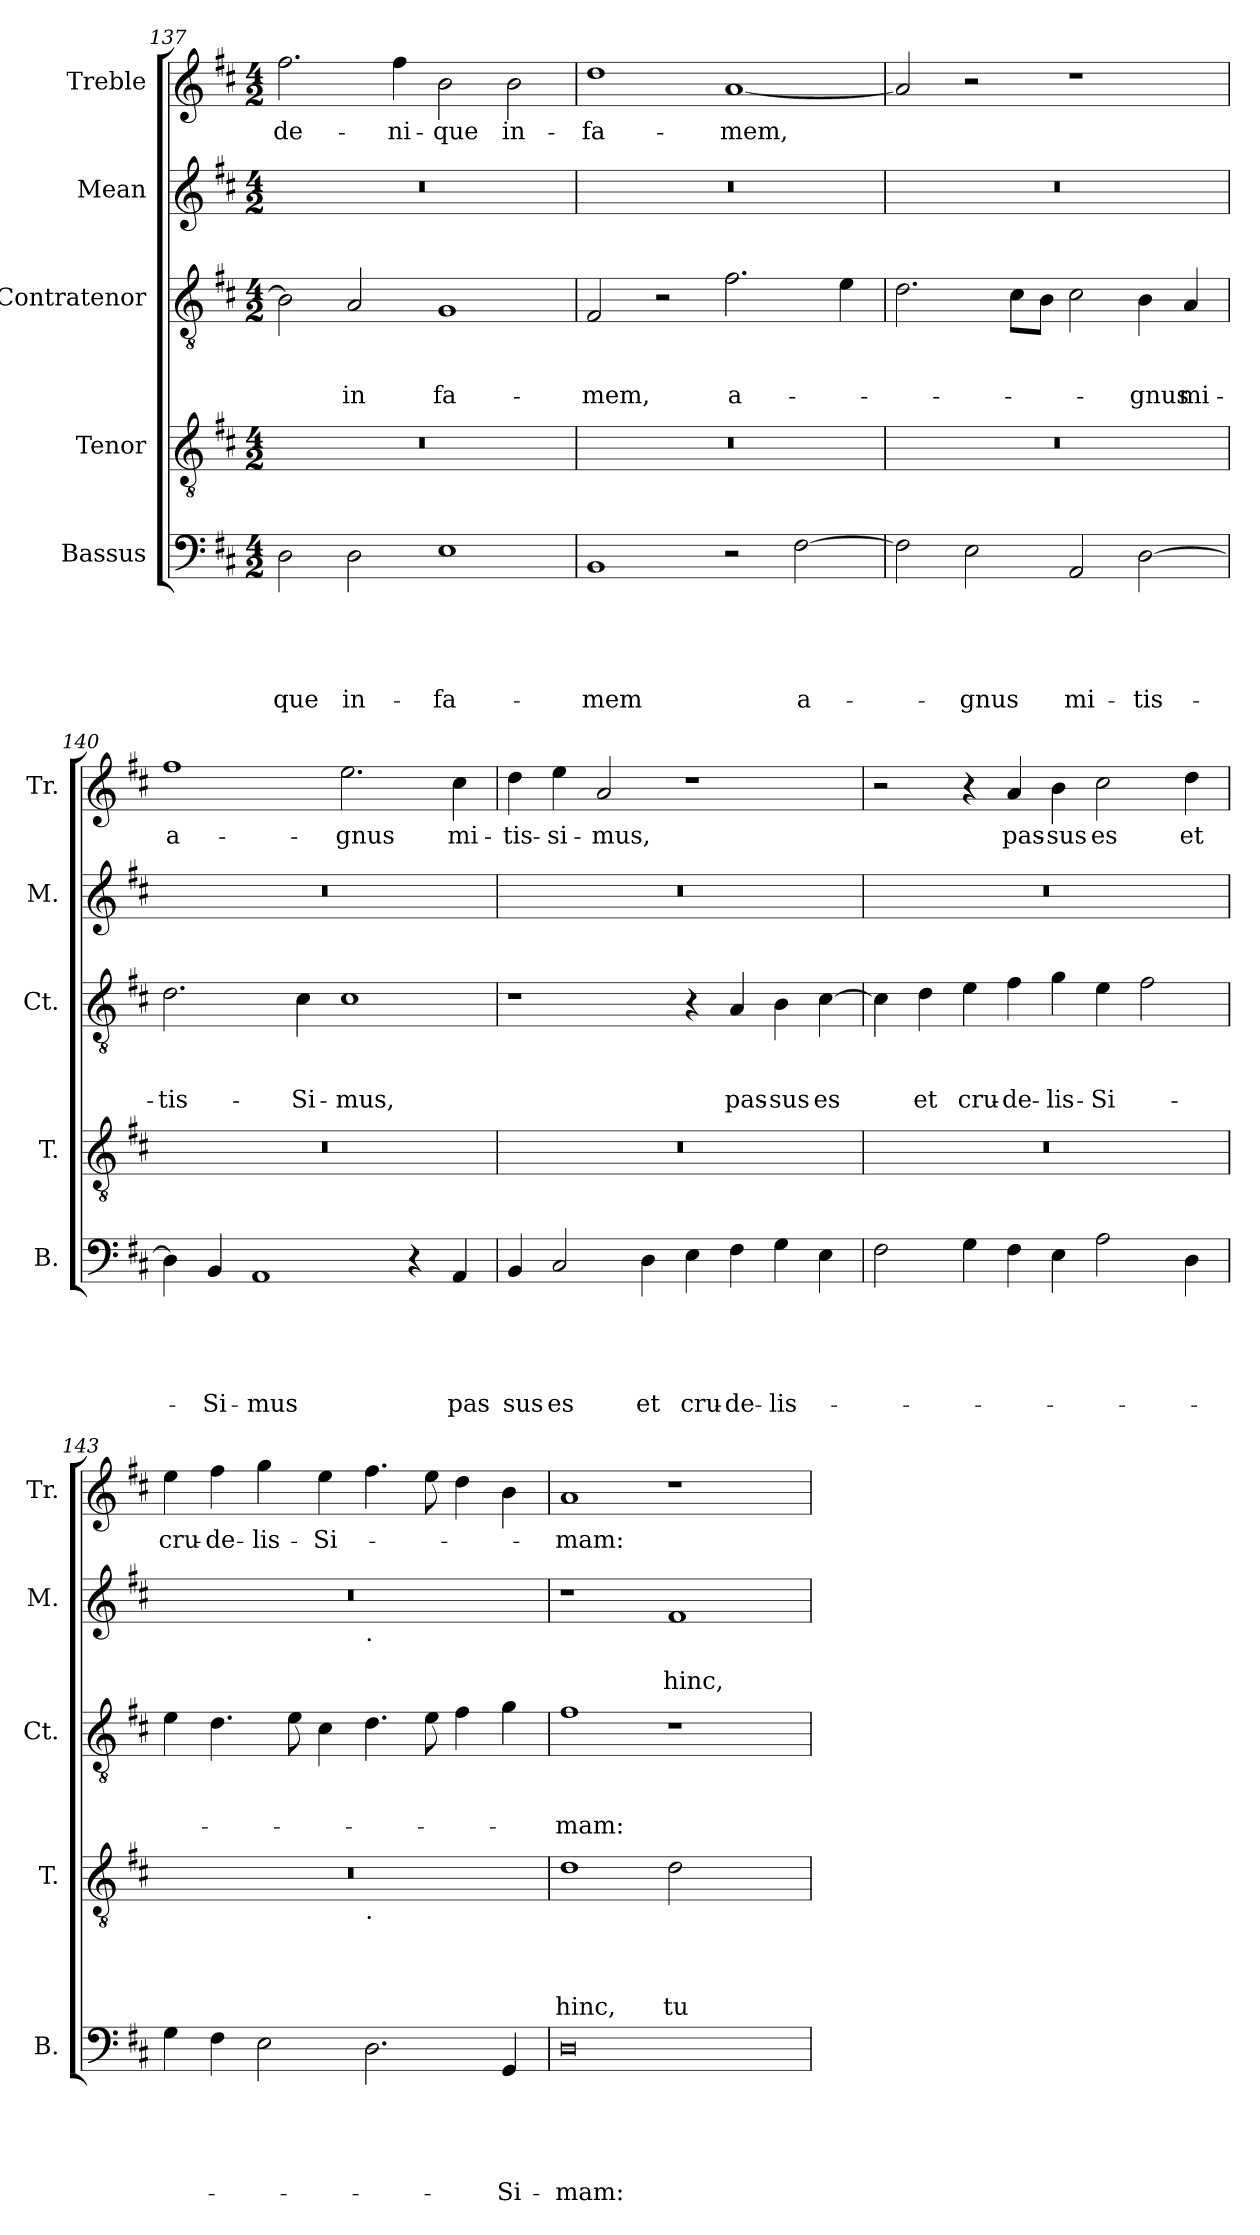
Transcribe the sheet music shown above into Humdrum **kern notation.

**kern	**text	**text	**text	**text	**text	**kern	**text	**text	**text	**text	**kern	**text	**text	**text	**kern	**text	**text	**kern	**text
*part5	*part5	*part5	*part5	*part5	*part5	*part4	*part4	*part4	*part4	*part4	*part3	*part3	*part3	*part3	*part2	*part2	*part2	*part1	*part1
*staff5	*staff5	*staff5	*staff5	*staff5	*staff5	*staff4	*staff4	*staff4	*staff4	*staff4	*staff3	*staff3	*staff3	*staff3	*staff2	*staff2	*staff2	*staff1	*staff1
*I"Bassus	*	*	*	*	*	*I"Tenor	*	*	*	*	*I"Contratenor	*	*	*	*I"Mean	*	*	*I"Treble	*
*I'B.	*	*	*	*	*	*I'T.	*	*	*	*	*I'Ct.	*	*	*	*I'M.	*	*	*I'Tr.	*
*clefF4	*	*	*	*	*	*clefGv2	*	*	*	*	*clefGv2	*	*	*	*clefG2	*	*	*clefG2	*
*k[f#c#]	*	*	*	*	*	*k[f#c#]	*	*	*	*	*k[f#c#]	*	*	*	*k[f#c#]	*	*	*k[f#c#]	*
*D:	*	*	*	*	*	*D:	*	*	*	*	*D:	*	*	*	*D:	*	*	*D:	*
*M4/2	*	*	*	*	*	*M4/2	*	*	*	*	*M4/2	*	*	*	*M4/2	*	*	*M4/2	*
=137	=137	=137	=137	=137	=137	=137	=137	=137	=137	=137	=137	=137	=137	=137	=137	=137	=137	=137	=137
!	!	!	!	!	!LO:LY:b	!	!	!	!	!	!	!	!	!	!	!	!	!	!LO:LY:b
2D\	.	.	.	.	-que	0r	.	.	.	.	2B\]	.	.	.	0r	.	.	2.ff#\	de-
!	!	!	!	!	!LO:LY:b	!	!	!	!	!	!	!	!	!LO:LY:b	!	!	!	!	!
2D\	.	.	.	.	in-	.	.	.	.	.	2A/	.	.	in	.	.	.	.	.
!	!	!	!	!	!	!	!	!	!	!	!	!	!	!	!	!	!	!	!LO:LY:b
.	.	.	.	.	.	.	.	.	.	.	.	.	.	.	.	.	.	4ff#\	-ni-
!	!	!	!	!	!LO:LY:b	!	!	!	!	!	!	!	!	!LO:LY:b	!	!	!	!	!LO:LY:b
1E	.	.	.	.	-fa-	.	.	.	.	.	1G	.	.	fa-	.	.	.	2b\	-que
!	!	!	!	!	!	!	!	!	!	!	!	!	!	!	!	!	!	!	!LO:LY:b
.	.	.	.	.	.	.	.	.	.	.	.	.	.	.	.	.	.	2b\	in-
!!LO:LB:g=z
=138	=138	=138	=138	=138	=138	=138	=138	=138	=138	=138	=138	=138	=138	=138	=138	=138	=138	=138	=138
!	!	!	!	!	!LO:LY:b	!	!	!	!	!	!	!	!	!LO:LY:b	!	!	!	!	!LO:LY:b
1BB	.	.	.	.	-mem	0r	.	.	.	.	2F#/	.	.	-mem,	0r	.	.	1dd	-fa-
.	.	.	.	.	.	.	.	.	.	.	2r	.	.	.	.	.	.	.	.
!	!	!	!	!	!	!	!	!	!	!	!	!	!	!LO:LY:b	!	!	!	!	!LO:LY:b
2r	.	.	.	.	.	.	.	.	.	.	2.f#\	.	.	a-	.	.	.	[<1a	-mem,
!	!	!	!	!	!LO:LY:b	!	!	!	!	!	!	!	!	!	!	!	!	!	!
[>2F#\	.	.	.	.	a-	.	.	.	.	.	.	.	.	.	.	.	.	.	.
.	.	.	.	.	.	.	.	.	.	.	4e\	.	.	.	.	.	.	.	.
=139	=139	=139	=139	=139	=139	=139	=139	=139	=139	=139	=139	=139	=139	=139	=139	=139	=139	=139	=139
2F#\]	.	.	.	.	.	0r	.	.	.	.	2.d\	.	.	.	0r	.	.	2a/]	.
!	!	!	!	!	!LO:LY:b	!	!	!	!	!	!	!	!	!	!	!	!	!	!
2E\	.	.	.	.	-gnus	.	.	.	.	.	.	.	.	.	.	.	.	2r	.
.	.	.	.	.	.	.	.	.	.	.	8c#\L	.	.	.	.	.	.	.	.
.	.	.	.	.	.	.	.	.	.	.	8B\J	.	.	.	.	.	.	.	.
!	!	!	!	!	!LO:LY:b	!	!	!	!	!	!	!	!	!	!	!	!	!	!
2AA/	.	.	.	.	mi-	.	.	.	.	.	2c#\	.	.	.	.	.	.	1r	.
!	!	!	!	!	!LO:LY:b	!	!	!	!	!	!	!	!	!LO:LY:b	!	!	!	!	!
[>2D\	.	.	.	.	-tis-	.	.	.	.	.	4B\	.	.	-gnus	.	.	.	.	.
!	!	!	!	!	!	!	!	!	!	!	!	!	!	!LO:LY:b	!	!	!	!	!
.	.	.	.	.	.	.	.	.	.	.	4A/	.	.	mi-	.	.	.	.	.
=140	=140	=140	=140	=140	=140	=140	=140	=140	=140	=140	=140	=140	=140	=140	=140	=140	=140	=140	=140
!	!	!	!	!	!	!	!	!	!	!	!	!	!	!LO:LY:b	!	!	!	!	!LO:LY:b
4D\]	.	.	.	.	.	0r	.	.	.	.	2.d\	.	.	-tis-	0r	.	.	1ff#	a-
!	!	!	!	!	!LO:LY:b	!	!	!	!	!	!	!	!	!	!	!	!	!	!
4BB/	.	.	.	.	-Si-	.	.	.	.	.	.	.	.	.	.	.	.	.	.
!	!	!	!	!	!LO:LY:b	!	!	!	!	!	!	!	!	!	!	!	!	!	!
1AA	.	.	.	.	-mus	.	.	.	.	.	.	.	.	.	.	.	.	.	.
!	!	!	!	!	!	!	!	!	!	!	!	!	!	!LO:LY:b	!	!	!	!	!
.	.	.	.	.	.	.	.	.	.	.	4c#\	.	.	-Si-	.	.	.	.	.
!	!	!	!	!	!	!	!	!	!	!	!	!	!	!LO:LY:b	!	!	!	!	!LO:LY:b
.	.	.	.	.	.	.	.	.	.	.	1c#	.	.	-mus,	.	.	.	2.ee\	-gnus
4r	.	.	.	.	.	.	.	.	.	.	.	.	.	.	.	.	.	.	.
!	!	!	!	!	!LO:LY:b	!	!	!	!	!	!	!	!	!	!	!	!	!	!LO:LY:b
4AA/	.	.	.	.	pas	.	.	.	.	.	.	.	.	.	.	.	.	4cc#\	mi-
=141	=141	=141	=141	=141	=141	=141	=141	=141	=141	=141	=141	=141	=141	=141	=141	=141	=141	=141	=141
!	!	!	!	!	!LO:LY:b	!	!	!	!	!	!	!	!	!	!	!	!	!	!LO:LY:b
4BB/	.	.	.	.	sus	0r	.	.	.	.	1r	.	.	.	0r	.	.	4dd\	-tis-
!	!	!	!	!	!LO:LY:b	!	!	!	!	!	!	!	!	!	!	!	!	!	!LO:LY:b
2C#/	.	.	.	.	es	.	.	.	.	.	.	.	.	.	.	.	.	4ee\	-si-
!	!	!	!	!	!	!	!	!	!	!	!	!	!	!	!	!	!	!	!LO:LY:b:rj
.	.	.	.	.	.	.	.	.	.	.	.	.	.	.	.	.	.	2a/	-mus,
!	!	!	!	!	!LO:LY:b	!	!	!	!	!	!	!	!	!	!	!	!	!	!
4D\	.	.	.	.	et	.	.	.	.	.	.	.	.	.	.	.	.	.	.
!	!	!	!	!	!LO:LY:b	!	!	!	!	!	!	!	!	!	!	!	!	!	!
4E\	.	.	.	.	cru-	.	.	.	.	.	4r	.	.	.	.	.	.	1r	.
!	!	!	!	!	!LO:LY:b:rj	!	!	!	!	!	!	!	!	!LO:LY:b	!	!	!	!	!
4F#\	.	.	.	.	-de-	.	.	.	.	.	4A/	.	.	pas-	.	.	.	.	.
!	!	!	!	!	!LO:LY:b	!	!	!	!	!	!	!	!	!LO:LY:b:rj	!	!	!	!	!
4G\	.	.	.	.	-lis-	.	.	.	.	.	4B\	.	.	-sus	.	.	.	.	.
!	!	!	!	!	!	!	!	!	!	!	!	!	!	!LO:LY:b	!	!	!	!	!
4E\	.	.	.	.	.	.	.	.	.	.	[>4c#\	.	.	es	.	.	.	.	.
=142	=142	=142	=142	=142	=142	=142	=142	=142	=142	=142	=142	=142	=142	=142	=142	=142	=142	=142	=142
2F#\	.	.	.	.	.	0r	.	.	.	.	4c#\]	.	.	.	0r	.	.	2r	.
!	!	!	!	!	!	!	!	!	!	!	!	!	!	!LO:LY:b	!	!	!	!	!
.	.	.	.	.	.	.	.	.	.	.	4d\	.	.	et	.	.	.	.	.
!	!	!	!	!	!	!	!	!	!	!	!	!	!	!LO:LY:b	!	!	!	!	!
4G\	.	.	.	.	.	.	.	.	.	.	4e\	.	.	cru-	.	.	.	4r	.
!	!	!	!	!	!	!	!	!	!	!	!	!	!	!LO:LY:b:rj	!	!	!	!	!LO:LY:b
4F#\	.	.	.	.	.	.	.	.	.	.	4f#\	.	.	-de-	.	.	.	4a/	pas-
!	!	!	!	!	!	!	!	!	!	!	!	!	!	!LO:LY:b	!	!	!	!	!LO:LY:b:rj
4E\	.	.	.	.	.	.	.	.	.	.	4g\	.	.	-lis-	.	.	.	4b\	-sus
!	!	!	!	!	!	!	!	!	!	!	!	!	!	!LO:LY:b	!	!	!	!	!LO:LY:b
2A\	.	.	.	.	.	.	.	.	.	.	4e\	.	.	-Si-	.	.	.	2cc#\	es
.	.	.	.	.	.	.	.	.	.	.	2f#\	.	.	.	.	.	.	.	.
!	!	!	!	!	!	!	!	!	!	!	!	!	!	!	!	!	!	!	!LO:LY:b
4D\	.	.	.	.	.	.	.	.	.	.	.	.	.	.	.	.	.	4dd\	et
!!LO:LB:g=z
=143	=143	=143	=143	=143	=143	=143	=143	=143	=143	=143	=143	=143	=143	=143	=143	=143	=143	=143	=143
!	!	!	!	!	!	!	!	!	!	!	!	!	!	!	!	!	!	!	!LO:LY:b
*	*	*	*	*	*	*^	*	*	*	*	*	*	*	*	*^	*	*	*	*
4G\	.	.	.	.	.	0r	1ryy	.	.	.	.	4e\	.	.	.	0r	1ryy	.	.	4ee\	cru-
!	!	!	!	!	!	!	!	!	!	!	!	!	!	!	!	!	!	!	!	!	!LO:LY:b
4F#\	.	.	.	.	.	.	.	.	.	.	.	4.d\	.	.	.	.	.	.	.	4ff#\	-de-
!	!	!	!	!	!	!	!	!	!	!	!	!	!	!	!	!	!	!	!	!	!LO:LY:b:rj
2E\	.	.	.	.	.	.	.	.	.	.	.	.	.	.	.	.	.	.	.	4gg\	-lis-
.	.	.	.	.	.	.	.	.	.	.	.	8e\	.	.	.	.	.	.	.	.	.
!	!	!	!	!	!	!	!	!	!	!	!	!	!	!	!	!	!	!	!	!	!LO:LY:b
.	.	.	.	.	.	.	.	.	.	.	.	4c#\	.	.	.	.	.	.	.	4ee\	-Si-
!	!	!	!	!	!	!	!	!	!	!	!	!	!	!	!	!	!LO:TX:b:t=.	!	!	!	!
!	!	!	!	!	!	!	!LO:TX:b:t=.	!	!	!	!	!	!	!	!	!	!	!	!	!	!
2.D\	.	.	.	.	.	.	1ryy	.	.	.	.	4.d\	.	.	.	.	1ryy	.	.	4.ff#\	.
.	.	.	.	.	.	.	.	.	.	.	.	8e\	.	.	.	.	.	.	.	8ee\	.
.	.	.	.	.	.	.	.	.	.	.	.	4f#\	.	.	.	.	.	.	.	4dd\	.
!	!	!	!	!	!LO:LY:b	!	!	!	!	!	!	!	!	!	!	!	!	!	!	!	!
4GG/	.	.	.	.	-Si-	.	.	.	.	.	.	4g\	.	.	.	.	.	.	.	4b\	.
=144	=144	=144	=144	=144	=144	=144	=144	=144	=144	=144	=144	=144	=144	=144	=144	=144	=144	=144	=144	=144	=144
!	!	!	!	!	!LO:LY:b	!	!	!	!	!	!LO:LY:b	!	!	!	!LO:LY:b	!	!	!	!	!	!LO:LY:b
*	*	*	*	*	*	*v	*v	*	*	*	*	*	*	*	*	*v	*v	*	*	*	*
0D	.	.	.	.	-mam:	1d	.	.	.	hinc,	1f#	.	.	-mam:	1r	.	.	1a	-mam:
!	!	!	!	!	!	!	!	!	!	!LO:LY:b	!	!	!	!	!	!	!LO:LY:b	!	!
.	.	.	.	.	.	2d\	.	.	.	tu-	1r	.	.	.	1f#	.	hinc,	1r	.
.	.	.	.	.	.	2ryy	.	.	.	.	.	.	.	.	.	.	.	.	.
=	=	=	=	=	=	=	=	=	=	=	=	=	=	=	=	=	=	=	=
*-	*-	*-	*-	*-	*-	*-	*-	*-	*-	*-	*-	*-	*-	*-	*-	*-	*-	*-	*-
